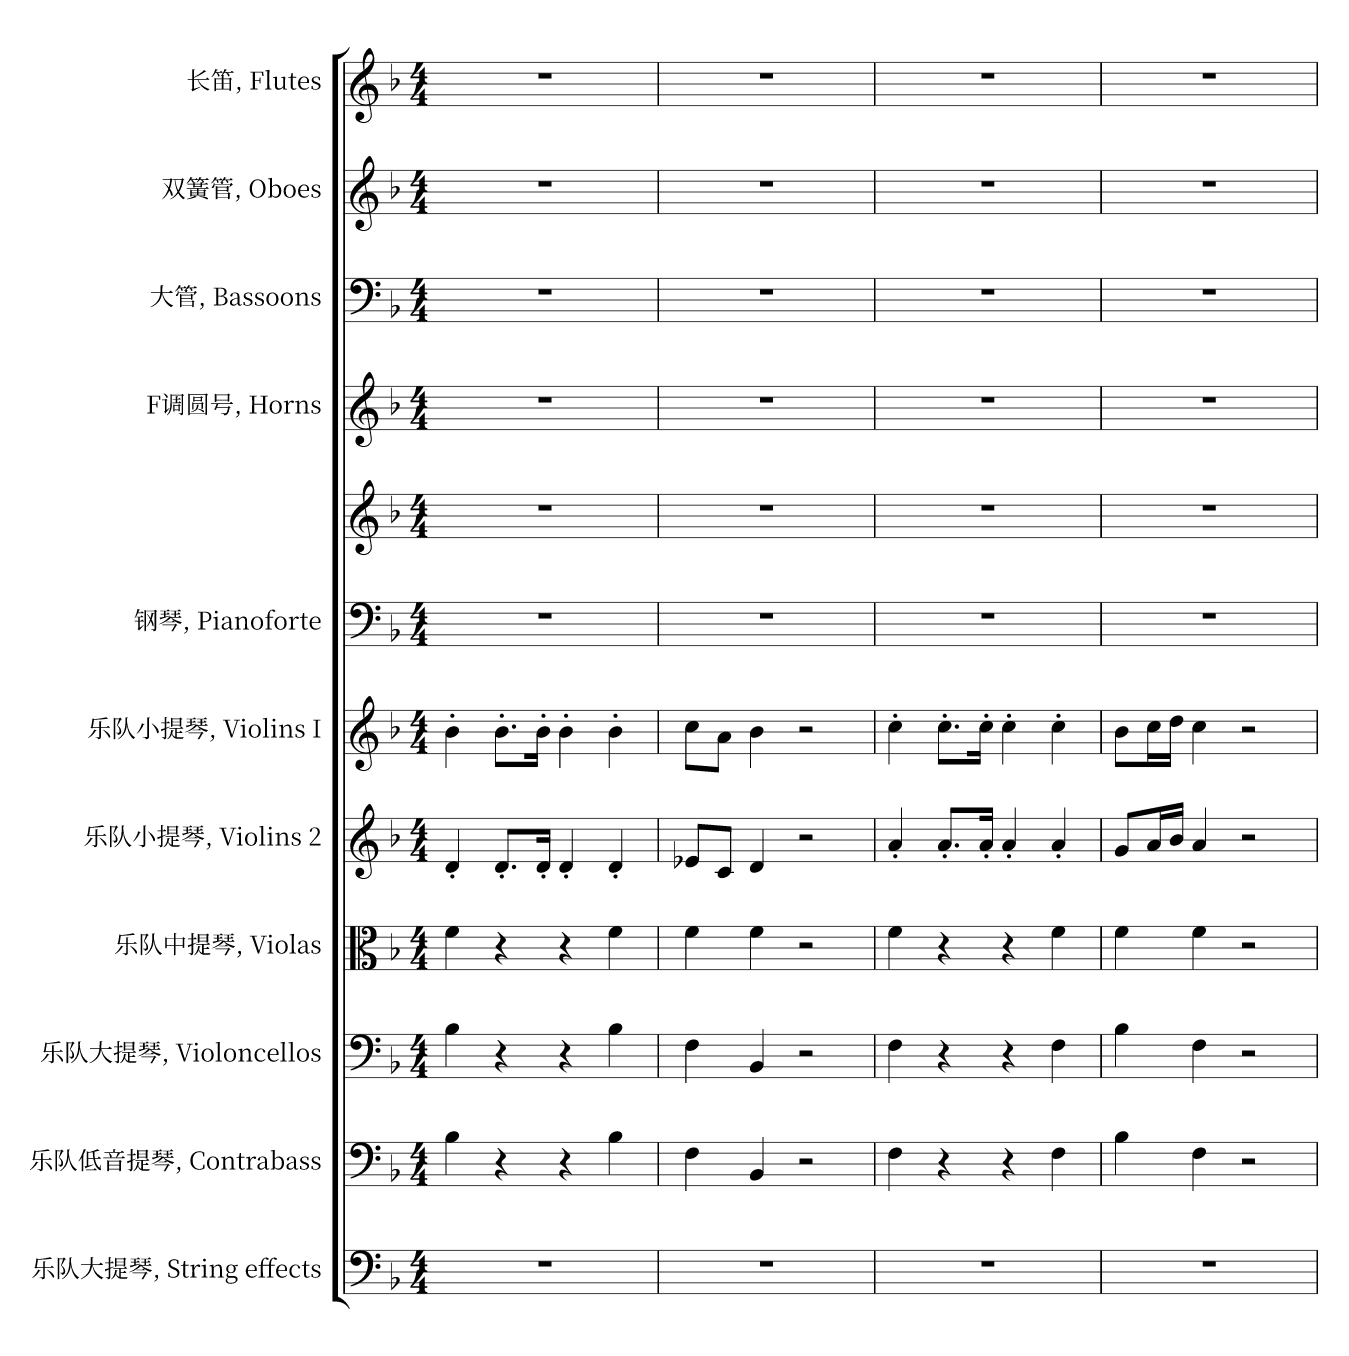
**kern	**kern	**kern	**kern	**kern	**kern	**kern	**kern	**kern	**kern	**kern	**kern
*part11	*part10	*part9	*part8	*part7	*part6	*part5	*part5	*part4	*part3	*part2	*part1
*staff12	*staff11	*staff10	*staff9	*staff8	*staff7	*staff6	*staff5	*staff4	*staff3	*staff2	*staff1
*I"乐队大提琴, String effects	*I"乐队低音提琴, Contrabass	*I"乐队大提琴, Violoncellos	*I"乐队中提琴, Violas	*I"乐队小提琴, Violins 2	*I"乐队小提琴, Violins I	*I"钢琴, Pianoforte	*	*I"F调圆号, Horns	*I"大管, Bassoons	*I"双簧管, Oboes	*I"长笛, Flutes
*	*I'Cbs.	*I'Vcs.	*I'Vlas.	*I'Vlns.	*I'Vlns.	*I'Pno.	*	*I'F Hn.	*I'Bsn.	*I'Ob.	*I'Fl.
*clefF4	*clefF4	*clefF4	*clefC3	*clefG2	*clefG2	*clefF4	*clefG2	*clefG2	*clefF4	*clefG2	*clefG2
*	*ITrd7c12	*	*	*	*	*	*	*ITrd4c7	*	*	*
*k[b-]	*k[b-]	*k[b-]	*k[b-]	*k[b-]	*k[b-]	*k[b-]	*k[b-]	*k[b-e-]	*k[b-]	*k[b-]	*k[b-]
*M4/4	*M4/4	*M4/4	*M4/4	*M4/4	*M4/4	*M4/4	*M4/4	*M4/4	*M4/4	*M4/4	*M4/4
*MM130	*MM130	*MM130	*MM130	*MM130	*MM130	*MM130	*MM130	*MM130	*MM130	*MM130	*MM130
=1	=1	=1	=1	=1	=1	=1	=1	=1	=1	=1	=1
1r	4BB-\	4B-\	4f\	4d'/	4b-'\	1r	1r	1r	1r	1r	1r
.	4r	4r	4r	8.d'/L	8.b-'\L	.	.	.	.	.	.
.	.	.	.	16d'/Jk	16b-'\Jk	.	.	.	.	.	.
.	4r	4r	4r	4d'/	4b-'\	.	.	.	.	.	.
.	4BB-\	4B-\	4f\	4d'/	4b-'\	.	.	.	.	.	.
=2	=2	=2	=2	=2	=2	=2	=2	=2	=2	=2	=2
1r	4FF\	4F\	4f\	8e-X/L	8cc\L	1r	1r	1r	1r	1r	1r
.	.	.	.	8c/J	8a\J	.	.	.	.	.	.
.	4BBB-/	4BB-/	4f\	4d/	4b-\	.	.	.	.	.	.
.	2r	2r	2r	2r	2r	.	.	.	.	.	.
=3	=3	=3	=3	=3	=3	=3	=3	=3	=3	=3	=3
1r	4FF\	4F\	4f\	4a'/	4cc'\	1r	1r	1r	1r	1r	1r
.	4r	4r	4r	8.a'/L	8.cc'\L	.	.	.	.	.	.
.	.	.	.	16a'/Jk	16cc'\Jk	.	.	.	.	.	.
.	4r	4r	4r	4a'/	4cc'\	.	.	.	.	.	.
.	4FF\	4F\	4f\	4a'/	4cc'\	.	.	.	.	.	.
=4	=4	=4	=4	=4	=4	=4	=4	=4	=4	=4	=4
1r	4BB-\	4B-\	4f\	8g/L	8b-\L	1r	1r	1r	1r	1r	1r
.	.	.	.	16a/L	16cc\L	.	.	.	.	.	.
.	.	.	.	16b-/JJ	16dd\JJ	.	.	.	.	.	.
.	4FF\	4F\	4f\	4a/	4cc\	.	.	.	.	.	.
.	2r	2r	2r	2r	2r	.	.	.	.	.	.
=	=	=	=	=	=	=	=	=	=	=	=
*-	*-	*-	*-	*-	*-	*-	*-	*-	*-	*-	*-
